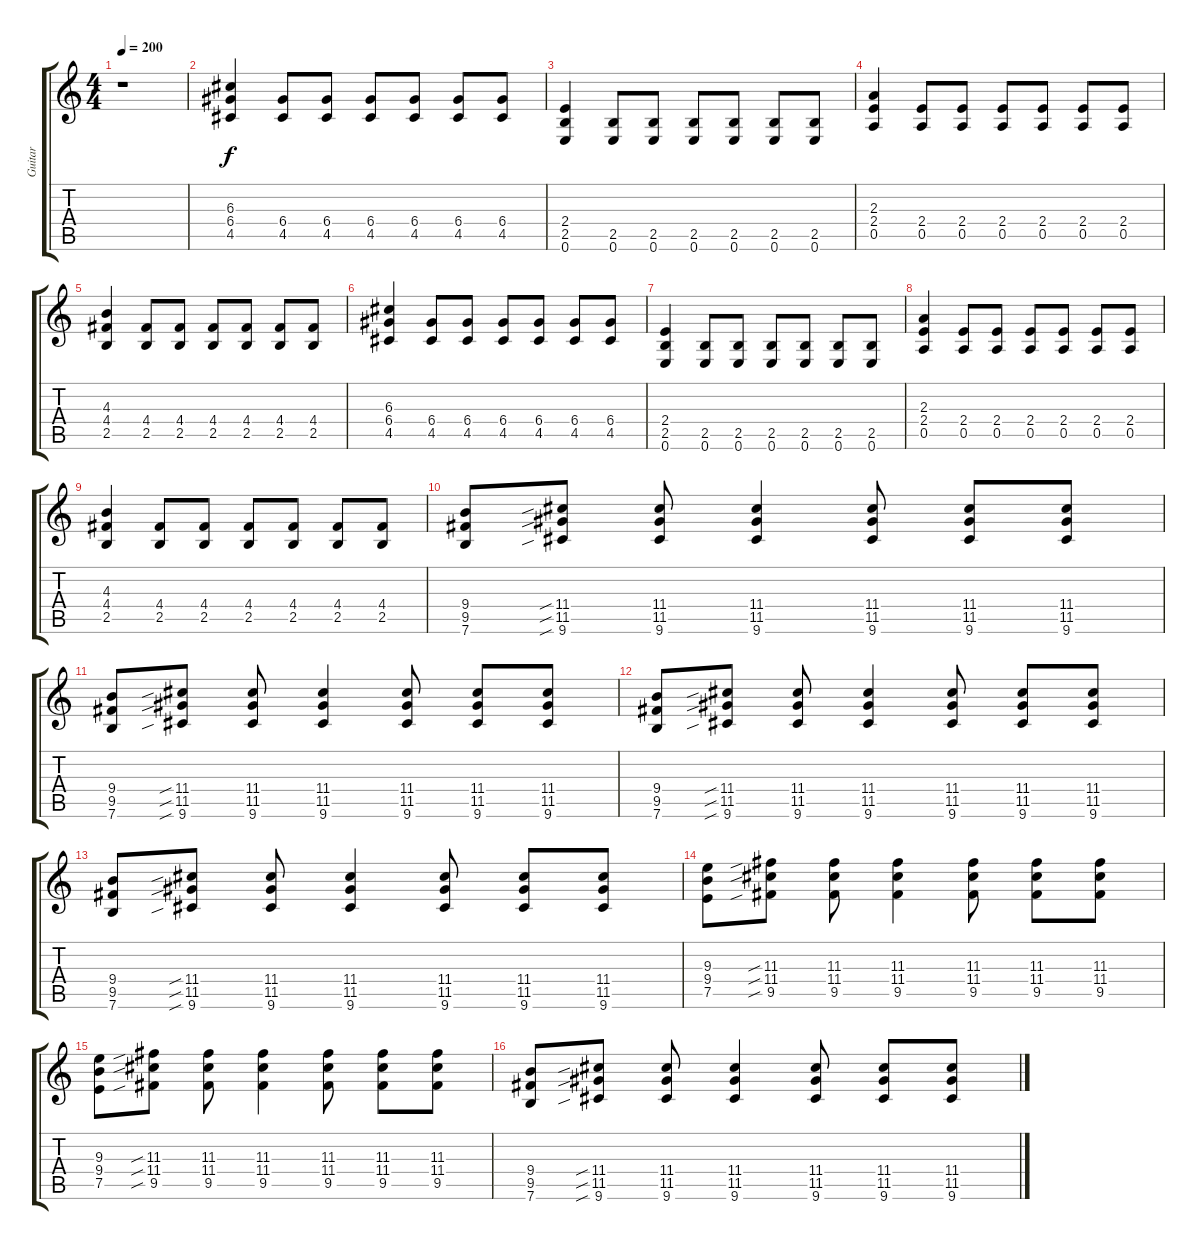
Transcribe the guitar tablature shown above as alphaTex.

\track ("Guitar" "Guitar") {instrument distortionguitar}
\staff {score tabs}
\tuning (E4 B3 G3 D3 A2 E2) {hide}
\ts (4 4)
\tempo 200
\clef g2
\ks c
r.1{dy f instrument distortionguitar} |
(6.3 6.4 4.5).4 (6.4 4.5).8 (6.4 4.5).8 (6.4 4.5).8 (6.4 4.5).8 (6.4 4.5).8 (6.4 4.5).8 |
(2.4 2.5 0.6).4 (2.5 0.6).8 (2.5 0.6).8 (2.5 0.6).8 (2.5 0.6).8 (2.5 0.6).8 (2.5 0.6).8 |
(2.3 2.4 0.5).4 (2.4 0.5).8 (2.4 0.5).8 (2.4 0.5).8 (2.4 0.5).8 (2.4 0.5).8 (2.4 0.5).8 |
(4.3 4.4 2.5).4 (4.4 2.5).8 (4.4 2.5).8 (4.4 2.5).8 (4.4 2.5).8 (4.4 2.5).8 (4.4 2.5).8 |
(6.3 6.4 4.5).4 (6.4 4.5).8 (6.4 4.5).8 (6.4 4.5).8 (6.4 4.5).8 (6.4 4.5).8 (6.4 4.5).8 |
(2.4 2.5 0.6).4 (2.5 0.6).8 (2.5 0.6).8 (2.5 0.6).8 (2.5 0.6).8 (2.5 0.6).8 (2.5 0.6).8 |
(2.3 2.4 0.5).4 (2.4 0.5).8 (2.4 0.5).8 (2.4 0.5).8 (2.4 0.5).8 (2.4 0.5).8 (2.4 0.5).8 |
(4.3 4.4 2.5).4 (4.4 2.5).8 (4.4 2.5).8 (4.4 2.5).8 (4.4 2.5).8 (4.4 2.5).8 (4.4 2.5).8 |
(9.4 9.5 7.6).8 (11.4{sib} 11.5{sib} 9.6{sib}).8 (11.4 11.5 9.6).8 (11.4 11.5 9.6).4 (11.4 11.5 9.6).8 (11.4 11.5 9.6).8 (11.4 11.5 9.6).8 |
(9.4 9.5 7.6).8 (11.4{sib} 11.5{sib} 9.6{sib}).8 (11.4 11.5 9.6).8 (11.4 11.5 9.6).4 (11.4 11.5 9.6).8 (11.4 11.5 9.6).8 (11.4 11.5 9.6).8 |
(9.4 9.5 7.6).8 (11.4{sib} 11.5{sib} 9.6{sib}).8 (11.4 11.5 9.6).8 (11.4 11.5 9.6).4 (11.4 11.5 9.6).8 (11.4 11.5 9.6).8 (11.4 11.5 9.6).8 |
(9.4 9.5 7.6).8 (11.4{sib} 11.5{sib} 9.6{sib}).8 (11.4 11.5 9.6).8 (11.4 11.5 9.6).4 (11.4 11.5 9.6).8 (11.4 11.5 9.6).8 (11.4 11.5 9.6).8 |
(9.3 9.4 7.5).8 (11.3{sib} 11.4{sib} 9.5{sib}).8 (11.3 11.4 9.5).8 (11.3 11.4 9.5).4 (11.3 11.4 9.5).8 (11.3 11.4 9.5).8 (11.3 11.4 9.5).8 |
(9.3 9.4 7.5).8 (11.3{sib} 11.4{sib} 9.5{sib}).8 (11.3 11.4 9.5).8 (11.3 11.4 9.5).4 (11.3 11.4 9.5).8 (11.3 11.4 9.5).8 (11.3 11.4 9.5).8 |
(9.4 9.5 7.6).8 (11.4{sib} 11.5{sib} 9.6{sib}).8 (11.4 11.5 9.6).8 (11.4 11.5 9.6).4 (11.4 11.5 9.6).8 (11.4 11.5 9.6).8 (11.4 11.5 9.6).8
